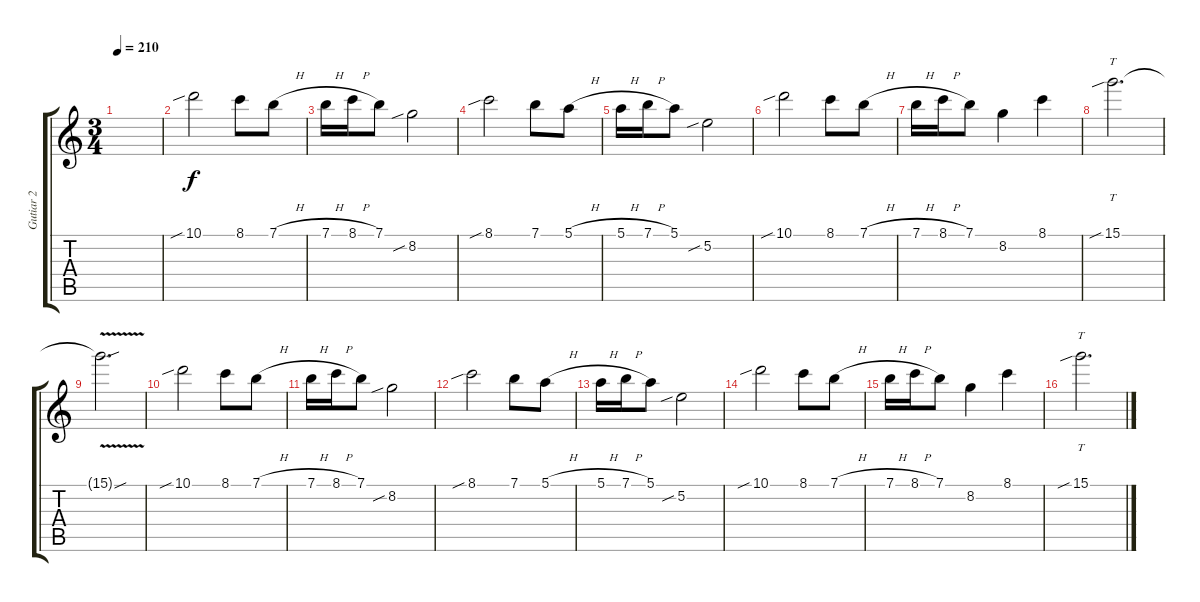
\track ("Gutiar 2" "Gutiar 2") {instrument distortionguitar}
\staff {score tabs}
\tuning (E4 B3 G3 D3 A2 E2) {hide}
\ts (3 4)
\tempo 210
\clef g2
\ks c
|
10.1{sib}.2 8.1.8 7.1{h}.8 |
7.1{h}.16 8.1{h}.16 7.1.8 8.2{sib}.2 |
8.1{sib}.2 7.1.8 5.1{h}.8 |
5.1{h}.16 7.1{h}.16 5.1.8 5.2{sib}.2 |
10.1{sib}.2 8.1.8 7.1{h}.8 |
7.1{h}.16 8.1{h}.16 7.1.8 8.2.4 8.1.4 |
15.1{sib}.2{tt d} |
15.1{v sou t}.2{d} |
10.1{sib}.2 8.1.8 7.1{h}.8 |
7.1{h}.16 8.1{h}.16 7.1.8 8.2{sib}.2 |
8.1{sib}.2 7.1.8 5.1{h}.8 |
5.1{h}.16 7.1{h}.16 5.1.8 5.2{sib}.2 |
10.1{sib}.2 8.1.8 7.1{h}.8 |
7.1{h}.16 8.1{h}.16 7.1.8 8.2.4 8.1.4 |
15.1{sib}.2{tt d}
